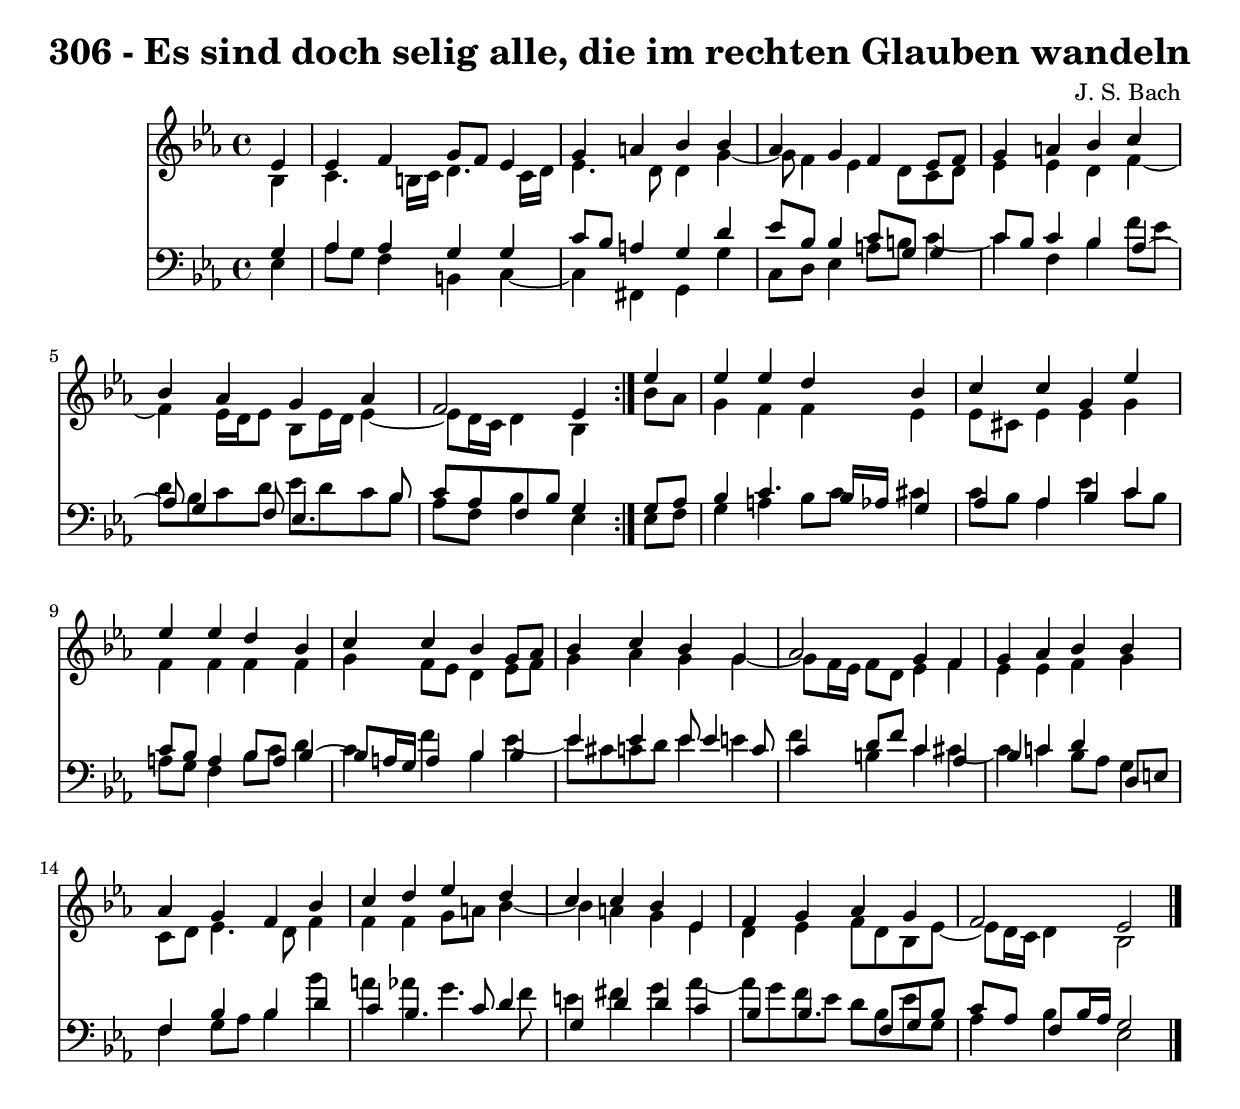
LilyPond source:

\version "2.10.33"

\header {
  title = "306 - Es sind doch selig alle, die im rechten Glauben wandeln"
  composer = "J. S. Bach"
}


global = {
  \time 4/4
  \key ees \major
}


soprano = \relative c' {
  \repeat volta 2 {
    \partial 4 ees4 
    ees4 f4 g8 f8 ees4 
    g4 a4 bes4 bes4 
    aes4 g4 f4 ees8 f8 
    g4 a4 bes4 c4 
    bes4 aes4 g4 aes4     %5
    f2 ees4 } ees'4 
  ees4 ees4 d4 bes4 
  c4 c4 g4 ees'4 
  ees4 ees4 d4 bes4 
  c4 c4 bes4 g8 aes8   %10
  bes4 c4 bes4 g4 
  aes2 g4 f4 
  g4 aes4 bes4 bes4 
  aes4 g4 f4 bes4 
  c4 d4 ees4 d4   %15
  c4 c4 bes4 ees,4 
  f4 g4 aes4 g4 
  f2 ees2 
  
}

alto = \relative c' {
  \repeat volta 2 {
    \partial 4 bes4 
    c4. b16 c16 d4. c16 d16 
    ees4. d8 d4 g4~ 
    g8 f4 ees4 d8 c8 d8 
    ees4 ees4 d4 f4~ 
    f4 ees16 d16 ees8 bes8 ees16 d16 ees4~     %5
    ees8 d16 c16 d4 bes4 } bes'8 aes8 
  g4 f4 f4 ees4 
  ees8 cis8 ees4 ees4 g4 
  f4 f4 f4 f4 
  g4 f8 ees8 d4 ees8 f8   %10
  g4 aes4 g4 g4~ 
  g8 f16 ees16 f8 d8 ees4 f4 
  ees4 ees4 f4 g4 
  c,8 d8 ees4. d8 f4 
  f4 f4 g8 a8 bes4~   %15
  bes4 a4 g4 ees4 
  d4 ees4 f8 d8 bes8 ees8~ 
  ees8 d16 c16 d4 bes2 
  
}

tenor = \relative c' {
  \repeat volta 2 {
    \partial 4 g4 
    aes4 aes4 g4 g4 
    c8 bes8 a4 g4 d'4 
    ees8 bes8 bes4 c8 g8 g4 
    c8 bes8 c4 bes4 aes4~ 
    aes8 g4 f8 ees4. bes'8     %5
    c8 aes8 f8 bes8 g4 } g8 aes8 
  bes4 c4. bes16 aes16 g4 
  aes4 aes4 bes4 c4 
  c8 bes8 a4 bes8 a8 bes4~ 
  bes8 a16 g16 a4 bes4 bes4   %10
  ees4 ees4 ees8 ees4 c8 
  c4 d8 f8 c4 aes4 
  bes4 c4 d4 d,8 e8 
  f4 bes4 bes4 d4 
  c4 bes4. c8 d4   %15
  g,4 d'4 d4 c4 
  bes4 bes4. f8 g8 bes8 
  c8 aes8 f8 bes16 aes16 g2 
  
}

baixo = \relative c {
  \repeat volta 2 {
    \partial 4 ees4 
    aes8 g8 f4 b,4 c4~ 
    c4 fis,4 g4 g'4 
    c,8 d8 ees4 a8 b8 c4~ 
    c4 f,4 bes4 f'8 ees8 
    d8 bes8 c8 d8 ees8 d8 c8 bes8     %5
    aes8 f8 bes4 ees,4 } ees8 f8 
  g4 a4 bes8 c8 cis4 
  c8 bes8 aes4 ees'4 c8 bes8 
  a8 g8 f4 bes8 c8 d4 
  c4 f4 bes,4 ees4~   %10
  ees8 cis8 c8 d8 ees4 e4 
  f4 b,4 c4 cis4~ 
  cis4 c4 bes8 aes8 g4 
  f4 g8 aes8 bes4 bes'4 
  a4 aes4 g4. f8   %15
  e4 fis4 g4 aes4~ 
  aes8 g8 f8 ees8 d8 bes8 ees8 g,8 
  aes4 bes4 ees,2 
  
}

\score {
  <<
    \new Staff {
      <<
        \global
        \new Voice = "1" { \voiceOne \soprano }
        \new Voice = "2" { \voiceTwo \alto }
      >>
    }
    \new Staff {
      <<
        \global
        \clef "bass"
        \new Voice = "1" {\voiceOne \tenor }
        \new Voice = "2" { \voiceTwo \baixo \bar "|."}
      >>
    }
  >>
}